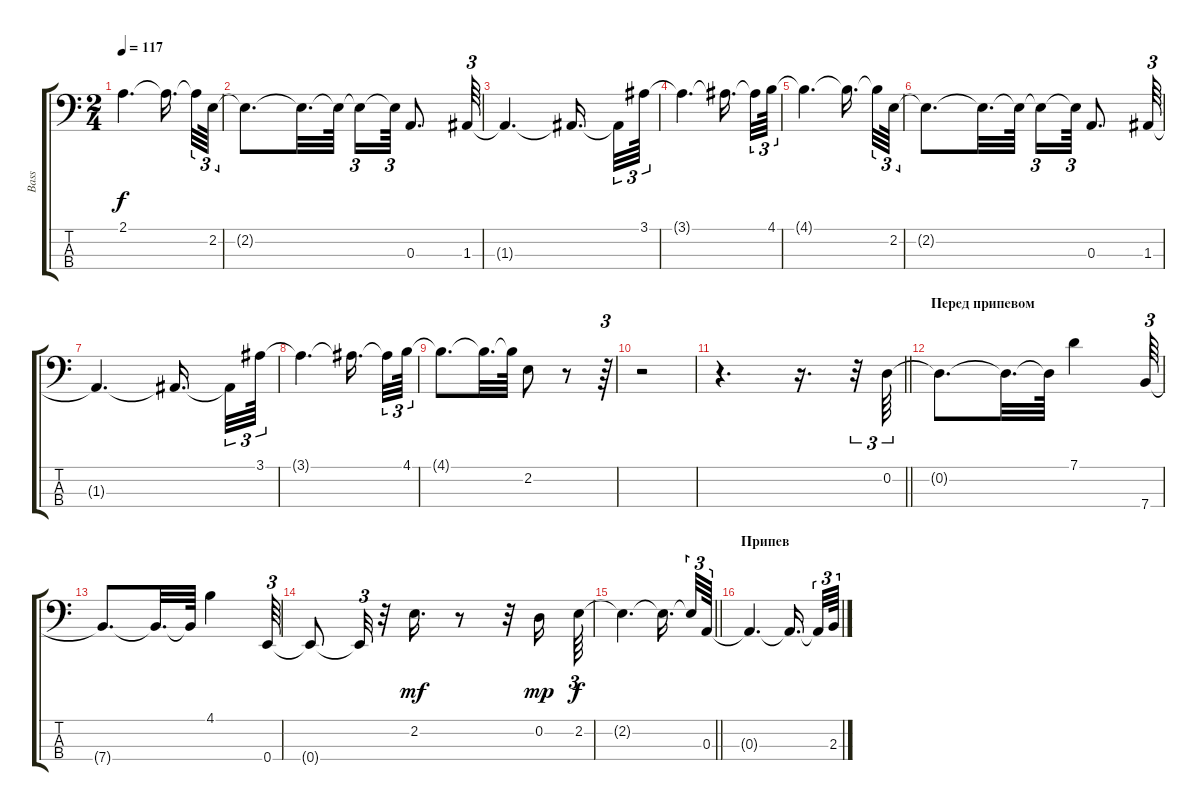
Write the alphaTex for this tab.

\track ("Bass" "Bass") {instrument fretlessbass}
\staff {score tabs}
\tuning (G2 D2 A1 E1) {hide}
\ts (2 4)
\tempo 117
\clef f4
\ks c
2.1{t}.4{d dy f} 2.1{t}.16{d beam splitsecondary} 2.1{t}.32{tu (3 2)} 2.2.64{tu (3 2)} |
2.2{t}.8{d} 2.2{t}.32{d} 2.2{t}.64 2.2{t}.16{tu (3 2)} 2.2{t}.64{tu (3 2)} 0.3.8{d} 1.3.64{tu (3 2)} |
1.3{t}.4{d} 1.3{t}.16{d beam splitsecondary} 1.3{t}.32{tu (3 2)} 3.1.64{tu (3 2)} |
3.1{t}.4{d} 3.1{t}.16{d beam splitsecondary} 3.1{t}.32{tu (3 2)} 4.1.64{tu (3 2)} |
4.1{t}.4{d} 4.1{t}.16{d beam splitsecondary} 4.1{t}.32{tu (3 2)} 2.2.64{tu (3 2)} |
2.2{t}.8{d} 2.2{t}.32{d} 2.2{t}.64 2.2{t}.16{tu (3 2)} 2.2{t}.64{tu (3 2)} 0.3.8{d} 1.3.64{tu (3 2)} |
1.3{t}.4{d} 1.3{t}.16{d beam splitsecondary} 1.3{t}.32{tu (3 2)} 3.1.64{tu (3 2)} |
3.1{t}.4{d} 3.1{t}.16{d beam splitsecondary} 3.1{t}.32{tu (3 2)} 4.1.64{tu (3 2)} |
4.1{t}.8{d} 4.1{t}.32{d} 4.1{t}.64 2.2.8 r.8 r.64{tu (3 2)} |
r.2 |
\barLineRight lightlight
r.4{d} r.16{d} r.32{tu (3 2)} 0.2.64{tu (3 2)} |
\section ("" "Перед припевом")
0.2{t}.8{d} 0.2{t}.32{d} 0.2{t}.64 7.1.4 7.4.64{tu (3 2)} |
7.4{t}.8{d} 7.4{t}.32{d} 7.4{t}.64 4.1.4 0.4.64{tu (3 2)} |
0.4{t}.8 0.4{t}.32{tu (3 2)} r.32 2.2.16{d dy mf} r.8 r.32 0.2.16{dy mp} 2.2.64{tu (3 2) dy f} |
\barLineRight lightlight
2.2{t}.4{d} 2.2{t}.16{d beam splitsecondary} 2.2{t}.32{tu (3 2)} 0.3.64{tu (3 2)} |
\section ("" "Припев")
0.3{t}.4{d} 0.3{t}.16{d beam splitsecondary} 0.3{t}.32{tu (3 2)} 2.3.64{tu (3 2)}
